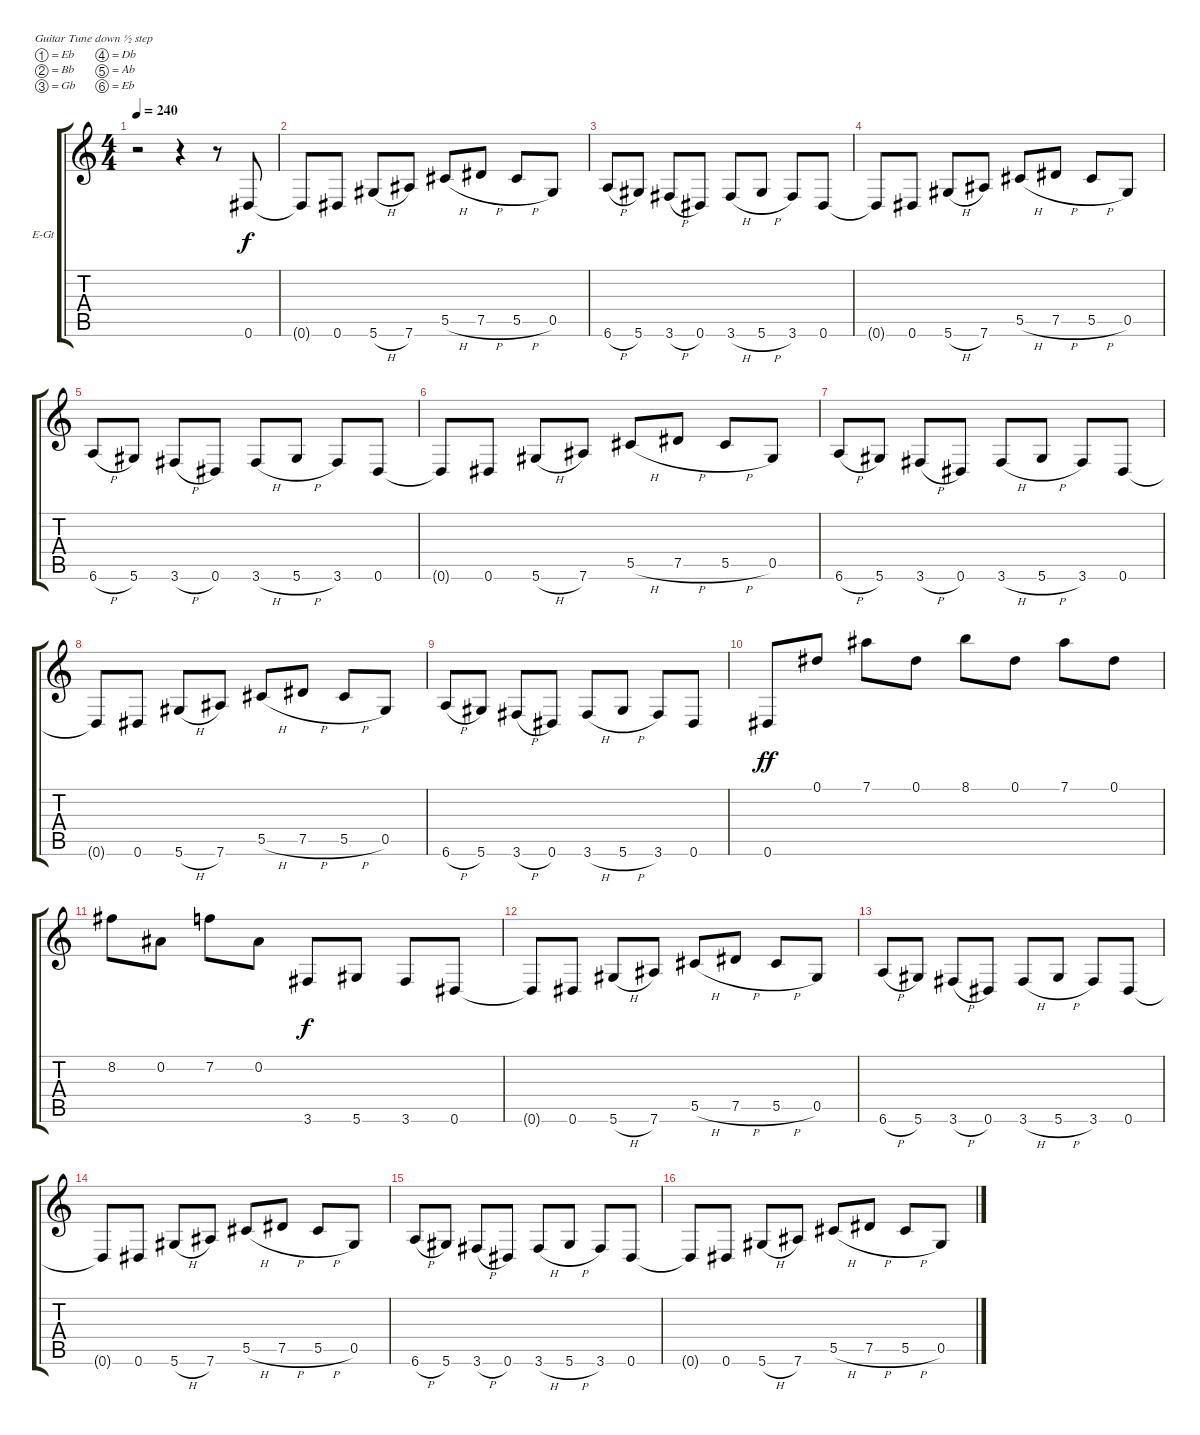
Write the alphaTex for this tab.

\defaultSystemsLayout 4
\bracketExtendMode groupsimilarinstruments
\firstSystemTrackNameOrientation horizontal
\otherSystemsTrackNameOrientation horizontal
\track ("Electric Guitar" "E-Gt") {instrument distortionguitar}
\staff {score tabs}
\tuning (Eb4 Bb3 Gb3 Db3 Ab2 Eb2)
\ts (4 4)
\tempo 240
\clef g2
\ks c
r.2{dy f instrument distortionguitar} r.4 r.8 0.6.8 |
0.6{t}.8 0.6.8 5.6{h}.8 7.6.8 5.5{h}.8 7.5{h}.8 5.5{h}.8 0.5.8 |
6.6{h}.8 5.6.8 3.6{h}.8 0.6.8 3.6{h}.8 5.6{h}.8 3.6.8 0.6.8 |
0.6{t}.8 0.6.8 5.6{h}.8 7.6.8 5.5{h}.8 7.5{h}.8 5.5{h}.8 0.5.8 |
6.6{h}.8 5.6.8 3.6{h}.8 0.6.8 3.6{h}.8 5.6{h}.8 3.6.8 0.6.8 |
0.6{t}.8 0.6.8 5.6{h}.8 7.6.8 5.5{h}.8 7.5{h}.8 5.5{h}.8 0.5.8 |
6.6{h}.8 5.6.8 3.6{h}.8 0.6.8 3.6{h}.8 5.6{h}.8 3.6.8 0.6.8 |
0.6{t}.8 0.6.8 5.6{h}.8 7.6.8 5.5{h}.8 7.5{h}.8 5.5{h}.8 0.5.8 |
6.6{h}.8 5.6.8 3.6{h}.8 0.6.8 3.6{h}.8 5.6{h}.8 3.6.8 0.6.8 |
0.6.8{dy ff} 0.1.8 7.1.8 0.1.8 8.1.8 0.1.8 7.1.8 0.1.8 |
8.2.8 0.2.8 7.2.8 0.2.8 3.6.8{dy f} 5.6.8 3.6.8 0.6.8 |
0.6{t}.8 0.6.8 5.6{h}.8 7.6.8 5.5{h}.8 7.5{h}.8 5.5{h}.8 0.5.8 |
6.6{h}.8 5.6.8 3.6{h}.8 0.6.8 3.6{h}.8 5.6{h}.8 3.6.8 0.6.8 |
0.6{t}.8 0.6.8 5.6{h}.8 7.6.8 5.5{h}.8 7.5{h}.8 5.5{h}.8 0.5.8 |
6.6{h}.8 5.6.8 3.6{h}.8 0.6.8 3.6{h}.8 5.6{h}.8 3.6.8 0.6.8 |
0.6{t}.8 0.6.8 5.6{h}.8 7.6.8 5.5{h}.8 7.5{h}.8 5.5{h}.8 0.5.8
